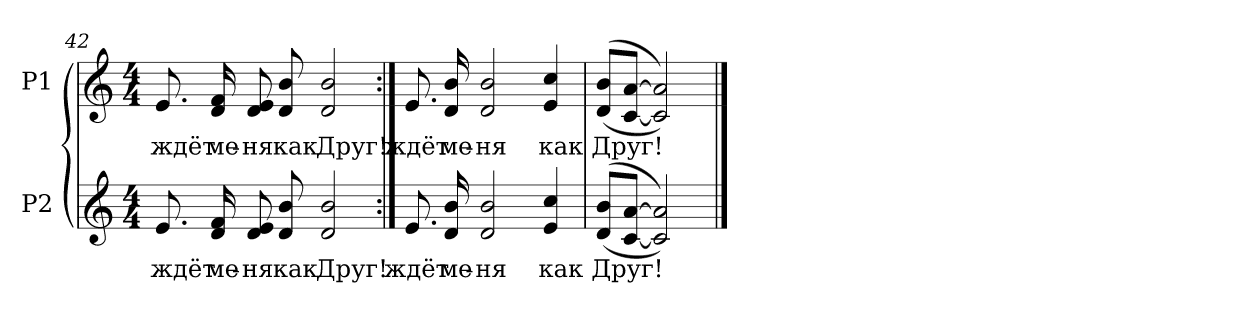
**kern	**text	**kern	**text
*part2	*part2	*part1	*part1
*staff2	*staff2	*staff1	*staff1
*I"P2	*	*I"P1	*
!!LO:LB:g=z
*clefG2	*	*clefG2	*
*	*	*ITrd7c12	*
*k[]	*	*k[]	*
*C:	*	*C:	*
*M4/4	*	*M4/4	*
=42	=42	=42	=42
!	!LO:LY:b:color=#000000	!	!
!	!	!	!LO:LY:b:color=#000000
8.ei/	ждёт	8.Ei/	ждёт
!	!LO:LY:b:color=#000000	!	!
!	!	!	!LO:LY:b:color=#000000
16di/ 16fi	ме-	16Di/ 16Fi	ме-
!	!LO:LY:b:color=#000000	!	!
!	!	!	!LO:LY:b:color=#000000
8di/ 8ei	-ня	8Di/ 8Ei	-ня
!	!LO:LY:b:color=#000000	!	!
!	!	!	!LO:LY:b:color=#000000
8di/ 8bi	как	8Di/ 8Bi	как
!	!LO:LY:b:color=#000000	!	!
!	!	!	!LO:LY:b:color=#000000
2di/ 2bi	Друг!	2Di/ 2Bi	Друг!
=43:|!	=43:|!	=43:|!	=43:|!
!	!LO:LY:b:color=#000000	!	!
!	!	!	!LO:LY:b:color=#000000
8.ei/	ждёт	8.Ei/	ждёт
!	!LO:LY:b:color=#000000	!	!
!	!	!	!LO:LY:b:color=#000000
16di/ 16bi	ме-	16Di/ 16Bi	ме-
!	!LO:LY:b:color=#000000	!	!
!	!	!	!LO:LY:b:color=#000000
2di/ 2bi	-ня	2Di/ 2Bi	-ня
!	!LO:LY:b:color=#000000	!	!
!	!	!	!LO:LY:b:color=#000000
4ei/ 4cci	как	4Ei/ 4ci	как
=44	=44	=44	=44
!	!LO:LY:b:color=#000000	!	!
!	!	!	!LO:LY:b:color=#000000
((8di/ 8biL	Друг!	((8Di/ 8BiL	Друг!
[<8ci/ [>8aiJ	.	[<8Ci/ [>8AiJ	.
2ci/] 2ai]))	.	2Ci/] 2Ai]))	.
==	==	==	==
*-	*-	*-	*-
